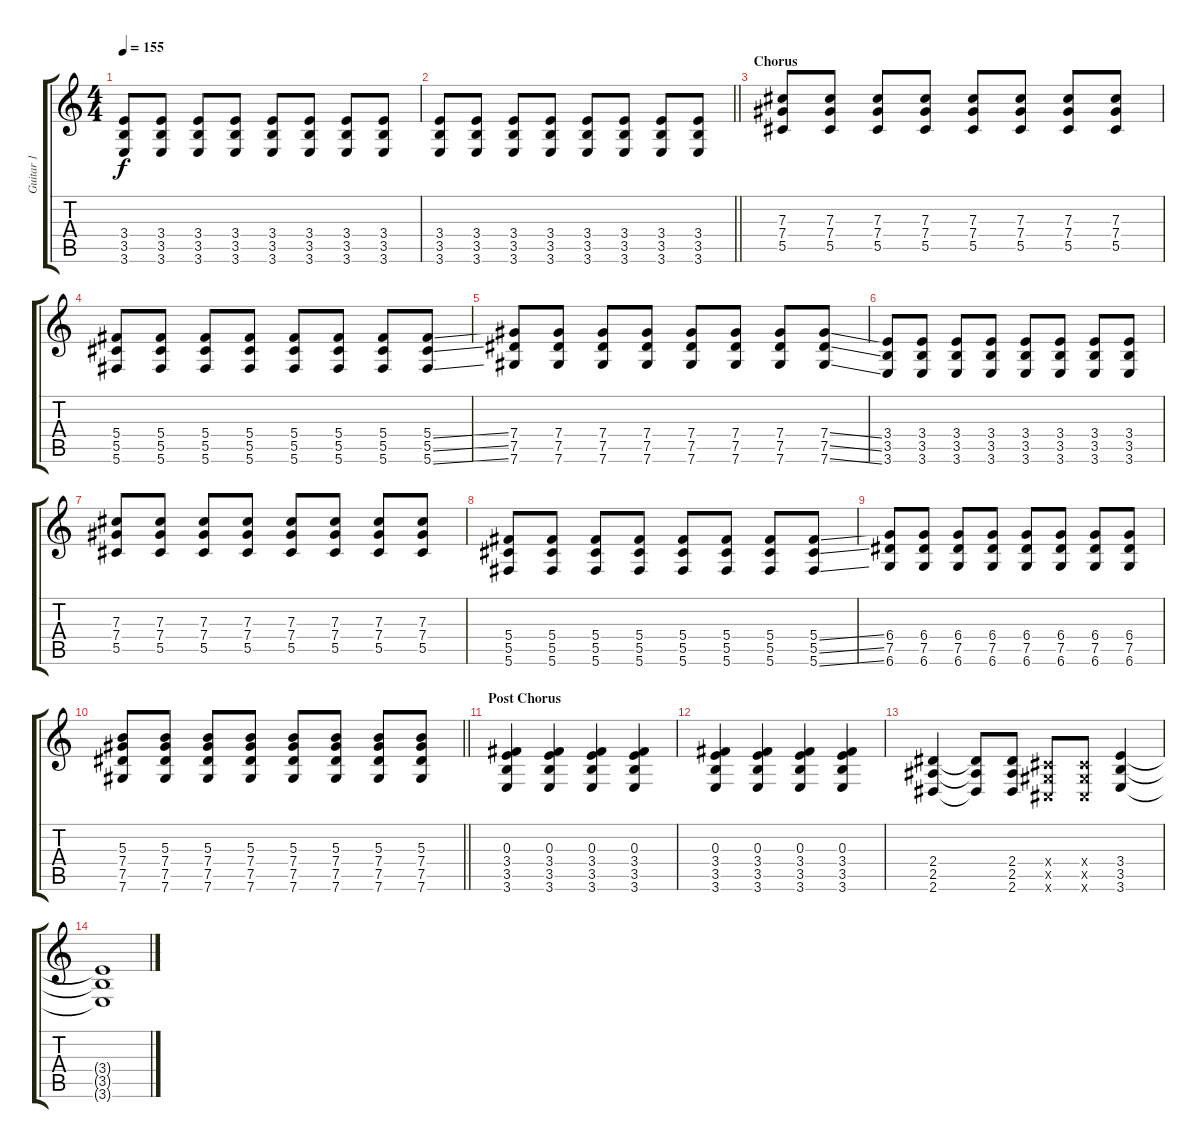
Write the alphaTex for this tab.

\track ("Guitar 1" "Guitar 1") {instrument distortionguitar}
\staff {score tabs}
\tuning (Eb4 Bb3 Gb3 Db3 Ab2 Db2) {hide}
\ts (4 4)
\tempo 155
\clef g2
\ks c
(3.4 3.5 3.6).8{dy f} (3.4 3.5 3.6).8 (3.4 3.5 3.6).8 (3.4 3.5 3.6).8 (3.4 3.5 3.6).8 (3.4 3.5 3.6).8 (3.4 3.5 3.6).8 (3.4 3.5 3.6).8 |
\barLineRight lightlight
(3.4 3.5 3.6).8 (3.4 3.5 3.6).8 (3.4 3.5 3.6).8 (3.4 3.5 3.6).8 (3.4 3.5 3.6).8 (3.4 3.5 3.6).8 (3.4 3.5 3.6).8 (3.4 3.5 3.6).8 |
\section ("" "Chorus")
(7.3 7.4 5.5).8 (7.3 7.4 5.5).8 (7.3 7.4 5.5).8 (7.3 7.4 5.5).8 (7.3 7.4 5.5).8 (7.3 7.4 5.5).8 (7.3 7.4 5.5).8 (7.3 7.4 5.5).8 |
(5.4 5.5 5.6).8 (5.4 5.5 5.6).8 (5.4 5.5 5.6).8 (5.4 5.5 5.6).8 (5.4 5.5 5.6).8 (5.4 5.5 5.6).8 (5.4 5.5 5.6).8 (5.4{ss} 5.5{ss} 5.6{ss}).8 |
(7.4 7.5 7.6).8 (7.4 7.5 7.6).8 (7.4 7.5 7.6).8 (7.4 7.5 7.6).8 (7.4 7.5 7.6).8 (7.4 7.5 7.6).8 (7.4 7.5 7.6).8 (7.4{ss} 7.5{ss} 7.6{ss}).8 |
(3.4 3.5 3.6).8 (3.4 3.5 3.6).8 (3.4 3.5 3.6).8 (3.4 3.5 3.6).8 (3.4 3.5 3.6).8 (3.4 3.5 3.6).8 (3.4 3.5 3.6).8 (3.4 3.5 3.6).8 |
(7.3 7.4 5.5).8 (7.3 7.4 5.5).8 (7.3 7.4 5.5).8 (7.3 7.4 5.5).8 (7.3 7.4 5.5).8 (7.3 7.4 5.5).8 (7.3 7.4 5.5).8 (7.3 7.4 5.5).8 |
(5.4 5.5 5.6).8 (5.4 5.5 5.6).8 (5.4 5.5 5.6).8 (5.4 5.5 5.6).8 (5.4 5.5 5.6).8 (5.4 5.5 5.6).8 (5.4 5.5 5.6).8 (5.4{ss} 5.5{ss} 5.6{ss}).8 |
(6.4 7.5 6.6).8 (6.4 7.5 6.6).8 (6.4 7.5 6.6).8 (6.4 7.5 6.6).8 (6.4 7.5 6.6).8 (6.4 7.5 6.6).8 (6.4 7.5 6.6).8 (6.4 7.5 6.6).8 |
\barLineRight lightlight
(5.3 7.4 7.5 7.6).8 (5.3 7.4 7.5 7.6).8 (5.3 7.4 7.5 7.6).8 (5.3 7.4 7.5 7.6).8 (5.3 7.4 7.5 7.6).8 (5.3 7.4 7.5 7.6).8 (5.3 7.4 7.5 7.6).8 (5.3 7.4 7.5 7.6).8 |
\section ("" "Post Chorus")
(0.3 3.4 3.5 3.6).4 (0.3 3.4 3.5 3.6).4 (0.3 3.4 3.5 3.6).4 (0.3 3.4 3.5 3.6).4 |
(0.3 3.4 3.5 3.6).4 (0.3 3.4 3.5 3.6).4 (0.3 3.4 3.5 3.6).4 (0.3 3.4 3.5 3.6).4 |
(2.4 2.5 2.6).4 (2.4{t} 2.5{t} 2.6{t}).8 (2.4 2.5 2.6).8 (0.4{x} 0.5{x} 0.6{x}).8 (0.4{x} 0.5{x} 0.6{x}).8 (3.4 3.5 3.6).4 |
(3.4{t} 3.5{t} 3.6{t}).1
